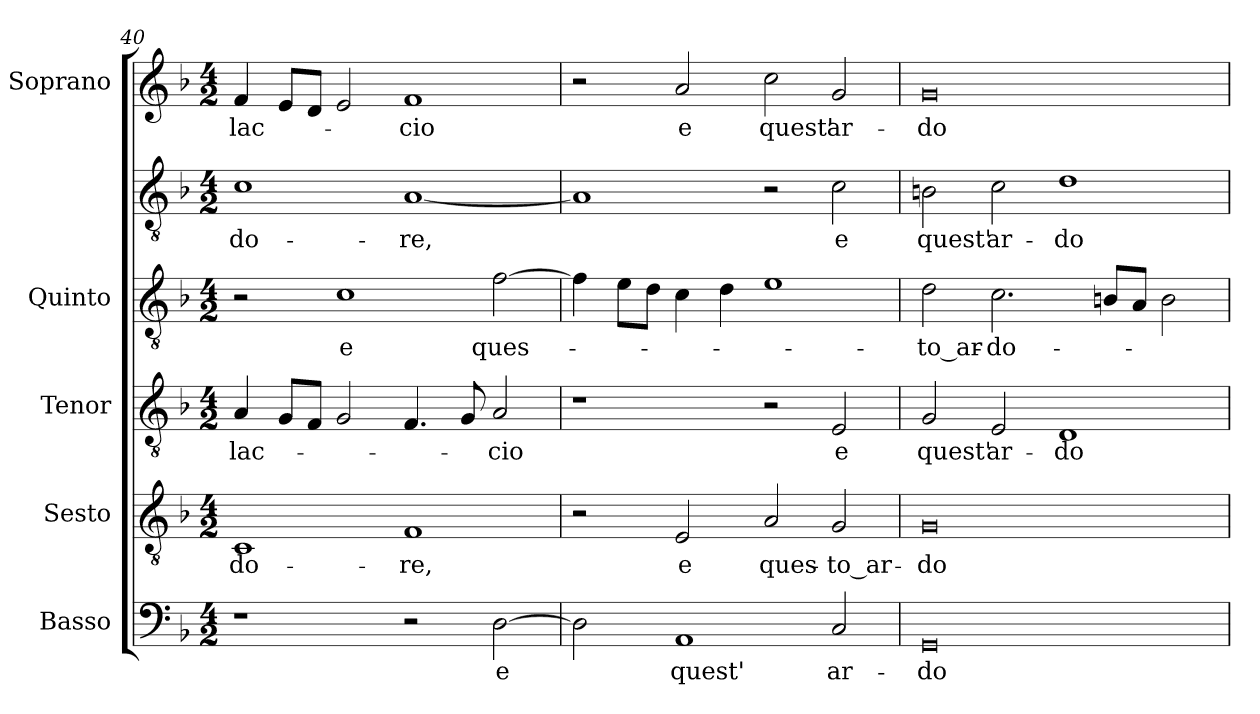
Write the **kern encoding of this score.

**kern	**text	**kern	**text	**kern	**text	**kern	**text	**kern	**text	**kern	**text
*part6	*part6	*part5	*part5	*part4	*part4	*part3	*part3	*part2	*part2	*part1	*part1
*staff6	*staff6	*staff5	*staff5	*staff4	*staff4	*staff3	*staff3	*staff2	*staff2	*staff1	*staff1
*I"Basso	*	*I"Sesto	*	*I"Tenor	*	*I"Quinto	*	*I""Alto"	*	*I"Soprano	*
*	*	*I'T.	*	*I'T.	*	*I'T.	*	*I'T.	*	*I'Sop.	*
*clefF4	*	*clefGv2	*	*clefGv2	*	*clefGv2	*	*clefGv2	*	*clefG2	*
*	*	*ITrd7c12	*	*ITrd7c12	*	*ITrd7c12	*	*ITrd7c12	*	*	*
*k[b-]	*	*k[b-]	*	*k[b-]	*	*k[b-]	*	*k[b-]	*	*k[b-]	*
*F:	*	*F:	*	*F:	*	*F:	*	*F:	*	*F:	*
*M4/2	*	*M4/2	*	*M4/2	*	*M4/2	*	*M4/2	*	*M4/2	*
=40	=40	=40	=40	=40	=40	=40	=40	=40	=40	=40	=40
!	!	!	!LO:LY:b:color=#000000	!	!	!	!	!	!	!	!
!	!	!	!	!	!LO:LY:b:color=#000000	!	!	!	!	!	!
!	!	!	!	!	!	!	!	!	!LO:LY:b:color=#000000	!	!
!	!	!	!	!	!	!	!	!	!	!	!LO:LY:b:color=#000000
1r	.	1CCi	-do-	4AAi/	lac-	2r	.	1Ci	-do-	4fi/	lac-
.	.	.	.	8GGi/L	.	.	.	.	.	8ei/L	.
.	.	.	.	8FFi/J	.	.	.	.	.	8di/J	.
!	!	!	!	!	!	!	!LO:LY:b:color=#000000	!	!	!	!
.	.	.	.	2GGi/	.	1Ci	e	.	.	2ei/	.
!	!	!	!LO:LY:b:color=#000000	!	!	!	!	!	!	!	!
!	!	!	!	!	!	!	!	!	!LO:LY:b:color=#000000	!	!
!	!	!	!	!	!	!	!	!	!	!	!LO:LY:b:color=#000000
2r	.	1FFi	-re,	4.FFi/	.	.	.	[1AAi	-re,	1fi	-cio
.	.	.	.	8GGi/	.	.	.	.	.	.	.
!	!LO:LY:b:color=#000000	!	!	!	!	!	!	!	!	!	!
!	!	!	!	!	!LO:LY:b:color=#000000	!	!	!	!	!	!
!	!	!	!	!	!	!	!LO:LY:b:color=#000000	!	!	!	!
[2Di\	e	.	.	2AAi/	-cio	[2Fi\	ques-	.	.	.	.
=41	=41	=41	=41	=41	=41	=41	=41	=41	=41	=41	=41
2Di\]	.	2r	.	1r	.	4Fi\]	.	1AAi]	.	2r	.
.	.	.	.	.	.	8Ei\L	.	.	.	.	.
.	.	.	.	.	.	8Di\J	.	.	.	.	.
!	!LO:LY:b:color=#000000	!	!	!	!	!	!	!	!	!	!
!	!	!	!LO:LY:b:color=#000000	!	!	!	!	!	!	!	!
!	!	!	!	!	!	!	!	!	!	!	!LO:LY:b:color=#000000
1AAi	quest'	2EEi/	e	.	.	4Ci\	.	.	.	2ai/	e
.	.	.	.	.	.	4Di\	.	.	.	.	.
!	!	!	!LO:LY:b:color=#000000	!	!	!	!	!	!	!	!
!	!	!	!	!	!	!	!	!	!	!	!LO:LY:b:color=#000000
.	.	2AAi/	ques-	2r	.	1Ei	.	2r	.	2cci\	quest'
!	!LO:LY:b:color=#000000	!	!	!	!	!	!	!	!	!	!
!	!	!	!LO:LY:b:color=#000000	!	!	!	!	!	!	!	!
!	!	!	!	!	!LO:LY:b:color=#000000	!	!	!	!	!	!
!	!	!	!	!	!	!	!	!	!LO:LY:b:color=#000000	!	!
!	!	!	!	!	!	!	!	!	!	!	!LO:LY:b:color=#000000
2Ci/	ar-	2GGi/	-to_ar-	2EEi/	e	.	.	2Ci\	e	2gi/	ar-
=42	=42	=42	=42	=42	=42	=42	=42	=42	=42	=42	=42
!	!LO:LY:b:color=#000000	!	!	!	!	!	!	!	!	!	!
!	!	!	!LO:LY:b:color=#000000	!	!	!	!	!	!	!	!
!	!	!	!	!	!LO:LY:b:color=#000000	!	!	!	!	!	!
!	!	!	!	!	!	!	!LO:LY:b:color=#000000	!	!	!	!
!	!	!	!	!	!	!	!	!	!LO:LY:b:color=#000000	!	!
!	!	!	!	!	!	!	!	!	!	!	!LO:LY:b:color=#000000
0GGi	-do-	0GGi	-do-	2GGi/	quest'	2Di\	-to_ar-	2BBni\	quest'	0gi	-do-
!	!	!	!	!	!LO:LY:b:color=#000000	!	!	!	!	!	!
!	!	!	!	!	!	!	!LO:LY:b:color=#000000	!	!	!	!
!	!	!	!	!	!	!	!	!	!LO:LY:b:color=#000000	!	!
.	.	.	.	2EEi/	ar-	2.Ci\	-do-	2Ci\	ar-	.	.
!	!	!	!	!	!LO:LY:b:color=#000000	!	!	!	!	!	!
!	!	!	!	!	!	!	!	!	!LO:LY:b:color=#000000	!	!
.	.	.	.	1DDi	-do-	.	.	1Di	-do-	.	.
.	.	.	.	.	.	8BBni/L	.	.	.	.	.
.	.	.	.	.	.	8AAi/J	.	.	.	.	.
.	.	.	.	.	.	2BBi\	.	.	.	.	.
=	=	=	=	=	=	=	=	=	=	=	=
*-	*-	*-	*-	*-	*-	*-	*-	*-	*-	*-	*-
